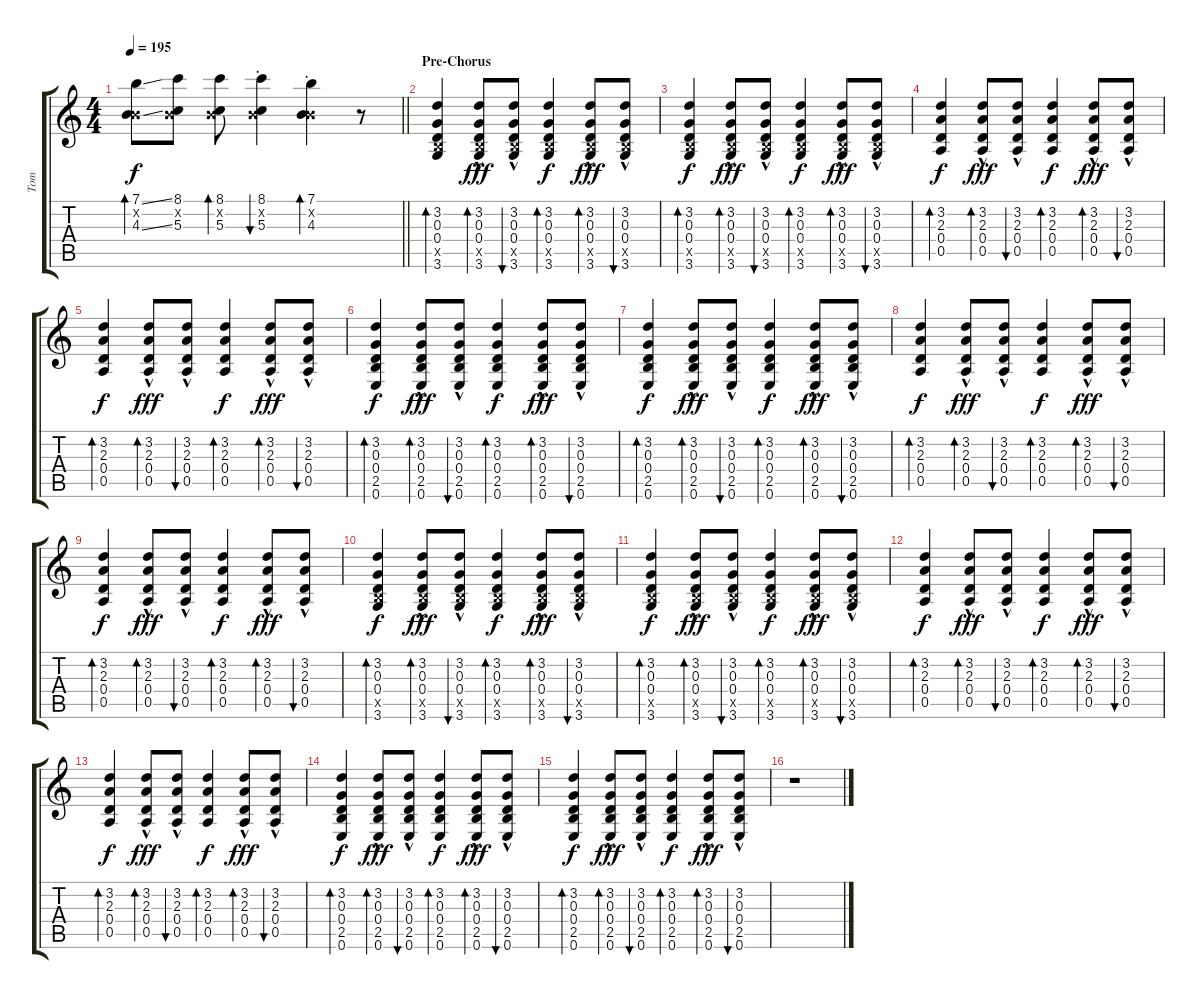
\track ("Tom" "Tom") {instrument acousticguitarsteel}
\staff {score tabs}
\tuning (E4 B3 G3 D3 A2 E2) {hide}
\ts (4 4)
\tempo 195
\clef g2
\barLineRight lightlight
\ks c
(7.1{ss} 0.2{x} 4.3{ss}).8{bd 60 dy f volume 8} (8.1 0.2{x} 5.3).8 (8.1 0.2{x} 5.3).8{bd 60} (8.1{st} 0.2{x} 5.3{st}).4{bu 60} (7.1{st} 0.2{x} 4.3{st}).4{bd 60} r.8{volume 11} |
\section ("" "Pre-Chorus")
(3.2 0.3 0.4 2.5{x} 3.6).4{bd 120 volume 9 balance 11} (3.2{hac} 0.3{hac} 0.4 2.5{x} 3.6).8{bd 120 dy fff} (3.2{hac} 0.3{hac} 0.4 2.5{x} 3.6).8{bu 120} (3.2 0.3 0.4 2.5{x} 3.6).4{bd 120 dy f} (3.2{hac} 0.3{hac} 0.4 2.5{x} 3.6).8{bd 120 dy fff} (3.2{hac} 0.3{hac} 0.4 2.5{x} 3.6).8{bu 120} |
(3.2 0.3 0.4 2.5{x} 3.6).4{bd 120 dy f} (3.2{hac} 0.3{hac} 0.4 2.5{x} 3.6).8{bd 120 dy fff} (3.2{hac} 0.3{hac} 0.4 2.5{x} 3.6).8{bu 120} (3.2 0.3 0.4 2.5{x} 3.6).4{bd 120 dy f} (3.2{hac} 0.3{hac} 0.4 2.5{x} 3.6).8{bd 120 dy fff} (3.2{hac} 0.3{hac} 0.4 2.5{x} 3.6).8{bu 120} |
(3.2 2.3 0.4 0.5).4{bd 120 dy f} (3.2{hac} 2.3{hac} 0.4 0.5).8{bd 120 dy fff} (3.2{hac} 2.3{hac} 0.4 0.5).8{bu 120} (3.2 2.3 0.4 0.5).4{bd 120 dy f} (3.2{hac} 2.3{hac} 0.4 0.5).8{bd 120 dy fff} (3.2{hac} 2.3{hac} 0.4 0.5).8{bu 120} |
(3.2 2.3 0.4 0.5).4{bd 120 dy f} (3.2{hac} 2.3{hac} 0.4 0.5).8{bd 120 dy fff} (3.2{hac} 2.3{hac} 0.4 0.5).8{bu 120} (3.2 2.3 0.4 0.5).4{bd 120 dy f} (3.2{hac} 2.3{hac} 0.4 0.5).8{bd 120 dy fff} (3.2{hac} 2.3{hac} 0.4 0.5).8{bu 120} |
(3.2 0.3 0.4 2.5 0.6).4{bd 120 dy f} (3.2{hac} 0.3{hac} 0.4 2.5 0.6).8{bd 120 dy fff} (3.2{hac} 0.3{hac} 0.4 2.5 0.6).8{bu 120} (3.2 0.3 0.4 2.5 0.6).4{bd 120 dy f} (3.2{hac} 0.3{hac} 0.4 2.5 0.6).8{bd 120 dy fff} (3.2{hac} 0.3{hac} 0.4 2.5 0.6).8{bu 120} |
(3.2 0.3 0.4 2.5 0.6).4{bd 120 dy f} (3.2{hac} 0.3{hac} 0.4 2.5 0.6).8{bd 120 dy fff} (3.2{hac} 0.3{hac} 0.4 2.5 0.6).8{bu 120} (3.2 0.3 0.4 2.5 0.6).4{bd 120 dy f} (3.2{hac} 0.3{hac} 0.4 2.5 0.6).8{bd 120 dy fff} (3.2{hac} 0.3{hac} 0.4 2.5 0.6).8{bu 120} |
(3.2 2.3 0.4 0.5).4{bd 120 dy f} (3.2{hac} 2.3{hac} 0.4 0.5).8{bd 120 dy fff} (3.2{hac} 2.3{hac} 0.4 0.5).8{bu 120} (3.2 2.3 0.4 0.5).4{bd 120 dy f} (3.2{hac} 2.3{hac} 0.4 0.5).8{bd 120 dy fff} (3.2{hac} 2.3{hac} 0.4 0.5).8{bu 120} |
(3.2 2.3 0.4 0.5).4{bd 120 dy f} (3.2{hac} 2.3{hac} 0.4 0.5).8{bd 120 dy fff} (3.2{hac} 2.3{hac} 0.4 0.5).8{bu 120} (3.2 2.3 0.4 0.5).4{bd 120 dy f} (3.2{hac} 2.3{hac} 0.4 0.5).8{bd 120 dy fff} (3.2{hac} 2.3{hac} 0.4 0.5).8{bu 120} |
(3.2 0.3 0.4 2.5{x} 3.6).4{bd 120 dy f} (3.2{hac} 0.3{hac} 0.4 2.5{x} 3.6).8{bd 120 dy fff} (3.2{hac} 0.3{hac} 0.4 2.5{x} 3.6).8{bu 120} (3.2 0.3 0.4 2.5{x} 3.6).4{bd 120 dy f} (3.2{hac} 0.3{hac} 0.4 2.5{x} 3.6).8{bd 120 dy fff} (3.2{hac} 0.3{hac} 0.4 2.5{x} 3.6).8{bu 120} |
(3.2 0.3 0.4 2.5{x} 3.6).4{bd 120 dy f} (3.2{hac} 0.3{hac} 0.4 2.5{x} 3.6).8{bd 120 dy fff} (3.2{hac} 0.3{hac} 0.4 2.5{x} 3.6).8{bu 120} (3.2 0.3 0.4 2.5{x} 3.6).4{bd 120 dy f} (3.2{hac} 0.3{hac} 0.4 2.5{x} 3.6).8{bd 120 dy fff} (3.2{hac} 0.3{hac} 0.4 2.5{x} 3.6).8{bu 120} |
(3.2 2.3 0.4 0.5).4{bd 120 dy f} (3.2{hac} 2.3{hac} 0.4 0.5).8{bd 120 dy fff} (3.2{hac} 2.3{hac} 0.4 0.5).8{bu 120} (3.2 2.3 0.4 0.5).4{bd 120 dy f} (3.2{hac} 2.3{hac} 0.4 0.5).8{bd 120 dy fff} (3.2{hac} 2.3{hac} 0.4 0.5).8{bu 120} |
(3.2 2.3 0.4 0.5).4{bd 120 dy f} (3.2{hac} 2.3{hac} 0.4 0.5).8{bd 120 dy fff} (3.2{hac} 2.3{hac} 0.4 0.5).8{bu 120} (3.2 2.3 0.4 0.5).4{bd 120 dy f} (3.2{hac} 2.3{hac} 0.4 0.5).8{bd 120 dy fff} (3.2{hac} 2.3{hac} 0.4 0.5).8{bu 120} |
(3.2 0.3 0.4 2.5 0.6).4{bd 120 dy f} (3.2{hac} 0.3{hac} 0.4 2.5 0.6).8{bd 120 dy fff} (3.2{hac} 0.3{hac} 0.4 2.5 0.6).8{bu 120} (3.2 0.3 0.4 2.5 0.6).4{bd 120 dy f} (3.2{hac} 0.3{hac} 0.4 2.5 0.6).8{bd 120 dy fff} (3.2{hac} 0.3{hac} 0.4 2.5 0.6).8{bu 120} |
(3.2 0.3 0.4 2.5 0.6).4{bd 120 dy f} (3.2{hac} 0.3{hac} 0.4 2.5 0.6).8{bd 120 dy fff} (3.2{hac} 0.3{hac} 0.4 2.5 0.6).8{bu 120} (3.2 0.3 0.4 2.5 0.6).4{bd 120 dy f} (3.2{hac} 0.3{hac} 0.4 2.5 0.6).8{bd 120 dy fff} (3.2{hac} 0.3{hac} 0.4 2.5 0.6).8{bu 120} |
r.1
